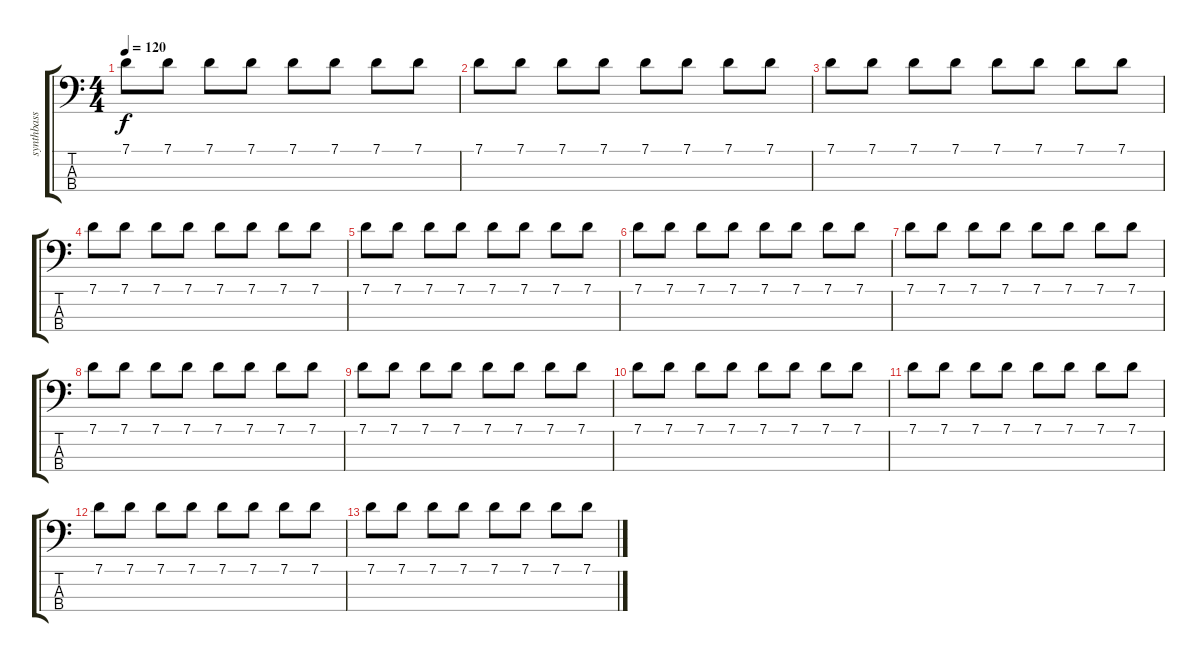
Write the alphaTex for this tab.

\track ("synthbass 3         " "synthbass ") {instrument synthbass1}
\staff {score tabs}
\tuning (G2 D2 A1 E1) {hide}
\ts (4 4)
\tempo 120
\clef f4
\ks c
7.1.8{dy f} 7.1.8 7.1.8 7.1.8 7.1.8 7.1.8 7.1.8 7.1.8 |
7.1.8 7.1.8 7.1.8 7.1.8 7.1.8 7.1.8 7.1.8 7.1.8 |
7.1.8 7.1.8 7.1.8 7.1.8 7.1.8 7.1.8 7.1.8 7.1.8 |
7.1.8{volume 12} 7.1.8{volume 12} 7.1.8{volume 12} 7.1.8{volume 12} 7.1.8{volume 12} 7.1.8{volume 12} 7.1.8{volume 11} 7.1.8{volume 11} |
7.1.8{volume 11} 7.1.8{volume 11} 7.1.8{volume 11} 7.1.8{volume 11} 7.1.8{volume 10} 7.1.8{volume 10} 7.1.8{volume 10} 7.1.8{volume 10} |
7.1.8{volume 10} 7.1.8{volume 10} 7.1.8{volume 10} 7.1.8{volume 9} 7.1.8{volume 9} 7.1.8{volume 9} 7.1.8{volume 9} 7.1.8{volume 9} |
7.1.8{volume 9} 7.1.8{volume 8} 7.1.8{volume 8} 7.1.8{volume 8} 7.1.8{volume 8} 7.1.8{volume 8} 7.1.8{volume 8} 7.1.8{volume 8} |
7.1.8{volume 7} 7.1.8{volume 7} 7.1.8{volume 7} 7.1.8{volume 7} 7.1.8{volume 7} 7.1.8{volume 7} 7.1.8{volume 6} 7.1.8{volume 6} |
7.1.8{volume 6} 7.1.8{volume 6} 7.1.8{volume 6} 7.1.8{volume 6} 7.1.8{volume 6} 7.1.8{volume 5} 7.1.8{volume 5} 7.1.8{volume 5} |
7.1.8{volume 5} 7.1.8{volume 5} 7.1.8{volume 5} 7.1.8{volume 4} 7.1.8{volume 4} 7.1.8{volume 4} 7.1.8{volume 4} 7.1.8{volume 4} |
7.1.8{volume 4} 7.1.8{volume 4} 7.1.8{volume 3} 7.1.8{volume 3} 7.1.8{volume 3} 7.1.8{volume 3} 7.1.8{volume 3} 7.1.8{volume 3} |
7.1.8{volume 2} 7.1.8{volume 2} 7.1.8{volume 2} 7.1.8{volume 2} 7.1.8{volume 2} 7.1.8{volume 2} 7.1.8{volume 2} 7.1.8{volume 1} |
7.1.8{volume 1} 7.1.8{volume 1} 7.1.8{volume 1} 7.1.8{volume 1} 7.1.8{volume 0} 7.1.8{volume 0} 7.1.8{volume 0} 7.1.8{volume 0}
